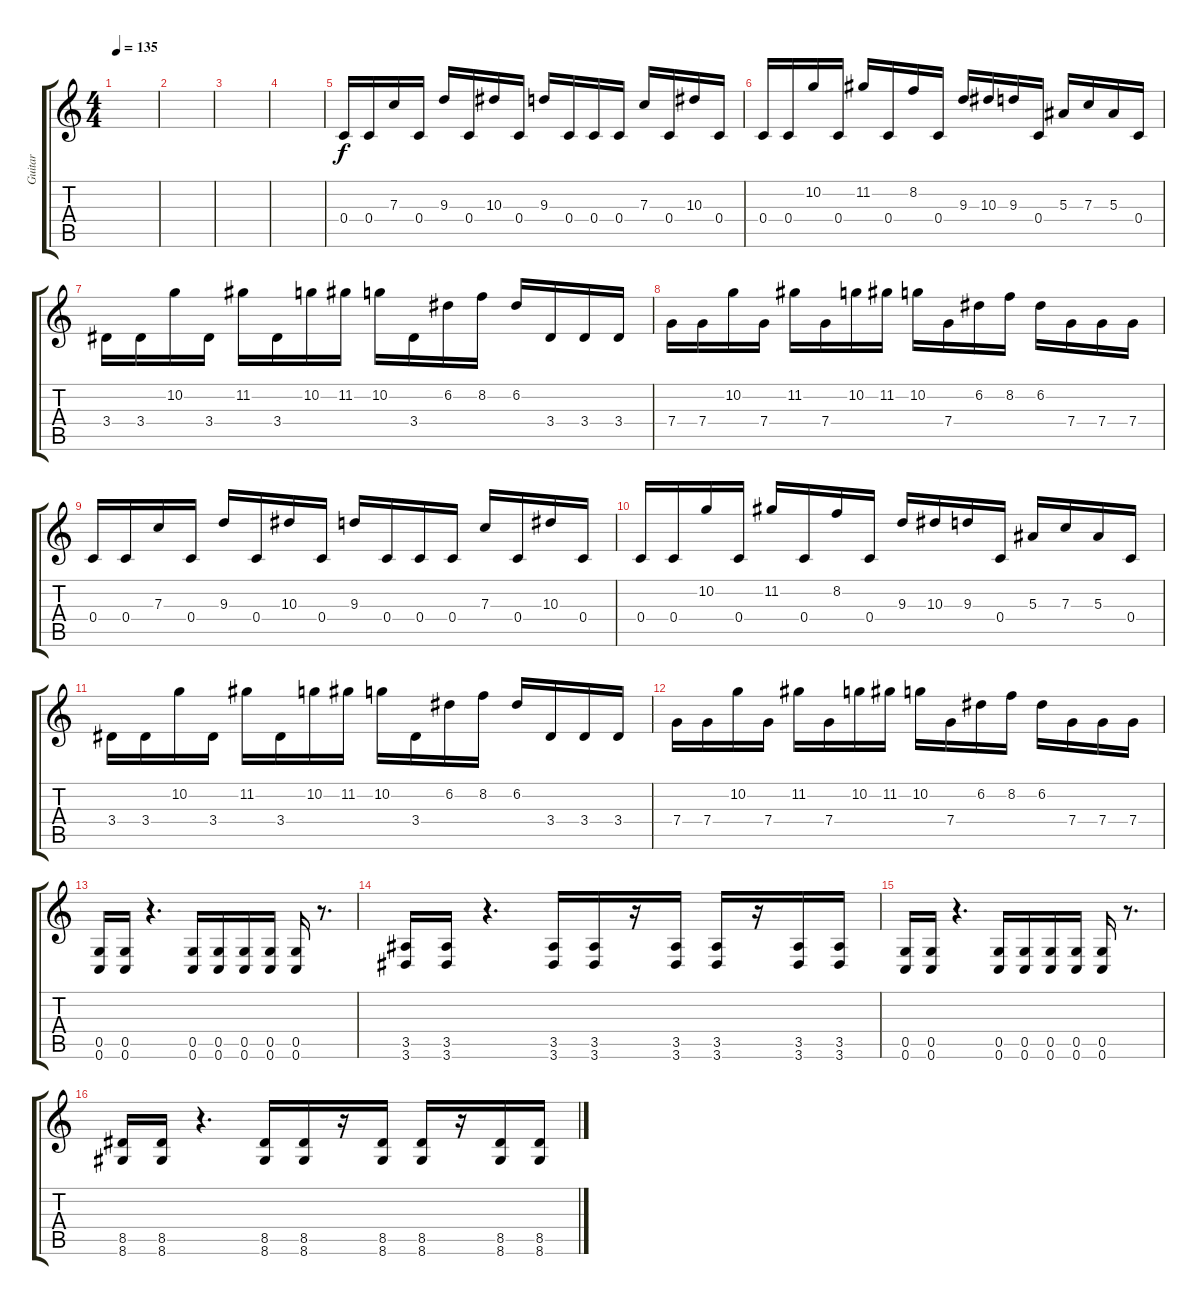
\track ("Guitar" "Guitar") {instrument overdrivenguitar}
\staff {score tabs}
\tuning (D4 A3 F3 C3 G2 C2) {hide}
\ts (4 4)
\tempo 135
\clef g2
\ks c
|
|
|
|
0.4.16 0.4.16 7.3.16 0.4.16 9.3.16 0.4.16 10.3.16 0.4.16 9.3.16 0.4.16 0.4.16 0.4.16 7.3.16 0.4.16 10.3.16 0.4.16 |
0.4.16 0.4.16 10.2.16 0.4.16 11.2.16 0.4.16 8.2.16 0.4.16 9.3.16 10.3.16 9.3.16 0.4.16 5.3.16 7.3.16 5.3.16 0.4.16 |
3.4.16 3.4.16 10.2.16 3.4.16 11.2.16 3.4.16 10.2.16 11.2.16 10.2.16 3.4.16 6.2.16 8.2.16 6.2.16 3.4.16 3.4.16 3.4.16 |
7.4.16 7.4.16 10.2.16 7.4.16 11.2.16 7.4.16 10.2.16 11.2.16 10.2.16 7.4.16 6.2.16 8.2.16 6.2.16 7.4.16 7.4.16 7.4.16 |
0.4.16 0.4.16 7.3.16 0.4.16 9.3.16 0.4.16 10.3.16 0.4.16 9.3.16 0.4.16 0.4.16 0.4.16 7.3.16 0.4.16 10.3.16 0.4.16 |
0.4.16 0.4.16 10.2.16 0.4.16 11.2.16 0.4.16 8.2.16 0.4.16 9.3.16 10.3.16 9.3.16 0.4.16 5.3.16 7.3.16 5.3.16 0.4.16 |
3.4.16 3.4.16 10.2.16 3.4.16 11.2.16 3.4.16 10.2.16 11.2.16 10.2.16 3.4.16 6.2.16 8.2.16 6.2.16 3.4.16 3.4.16 3.4.16 |
7.4.16 7.4.16 10.2.16 7.4.16 11.2.16 7.4.16 10.2.16 11.2.16 10.2.16 7.4.16 6.2.16 8.2.16 6.2.16 7.4.16 7.4.16 7.4.16 |
(0.5 0.6).16 (0.5 0.6).16 r.4{d} (0.5 0.6).16 (0.5 0.6).16 (0.5 0.6).16 (0.5 0.6).16 (0.5 0.6).16 r.8{d} |
(3.5 3.6).16 (3.5 3.6).16 r.4{d} (3.5 3.6).16 (3.5 3.6).16 r.16 (3.5 3.6).16 (3.5 3.6).16 r.16 (3.5 3.6).16 (3.5 3.6).16 |
(0.5 0.6).16 (0.5 0.6).16 r.4{d} (0.5 0.6).16 (0.5 0.6).16 (0.5 0.6).16 (0.5 0.6).16 (0.5 0.6).16 r.8{d} |
(8.5 8.6).16 (8.5 8.6).16 r.4{d} (8.5 8.6).16 (8.5 8.6).16 r.16 (8.5 8.6).16 (8.5 8.6).16 r.16 (8.5 8.6).16 (8.5 8.6).16
